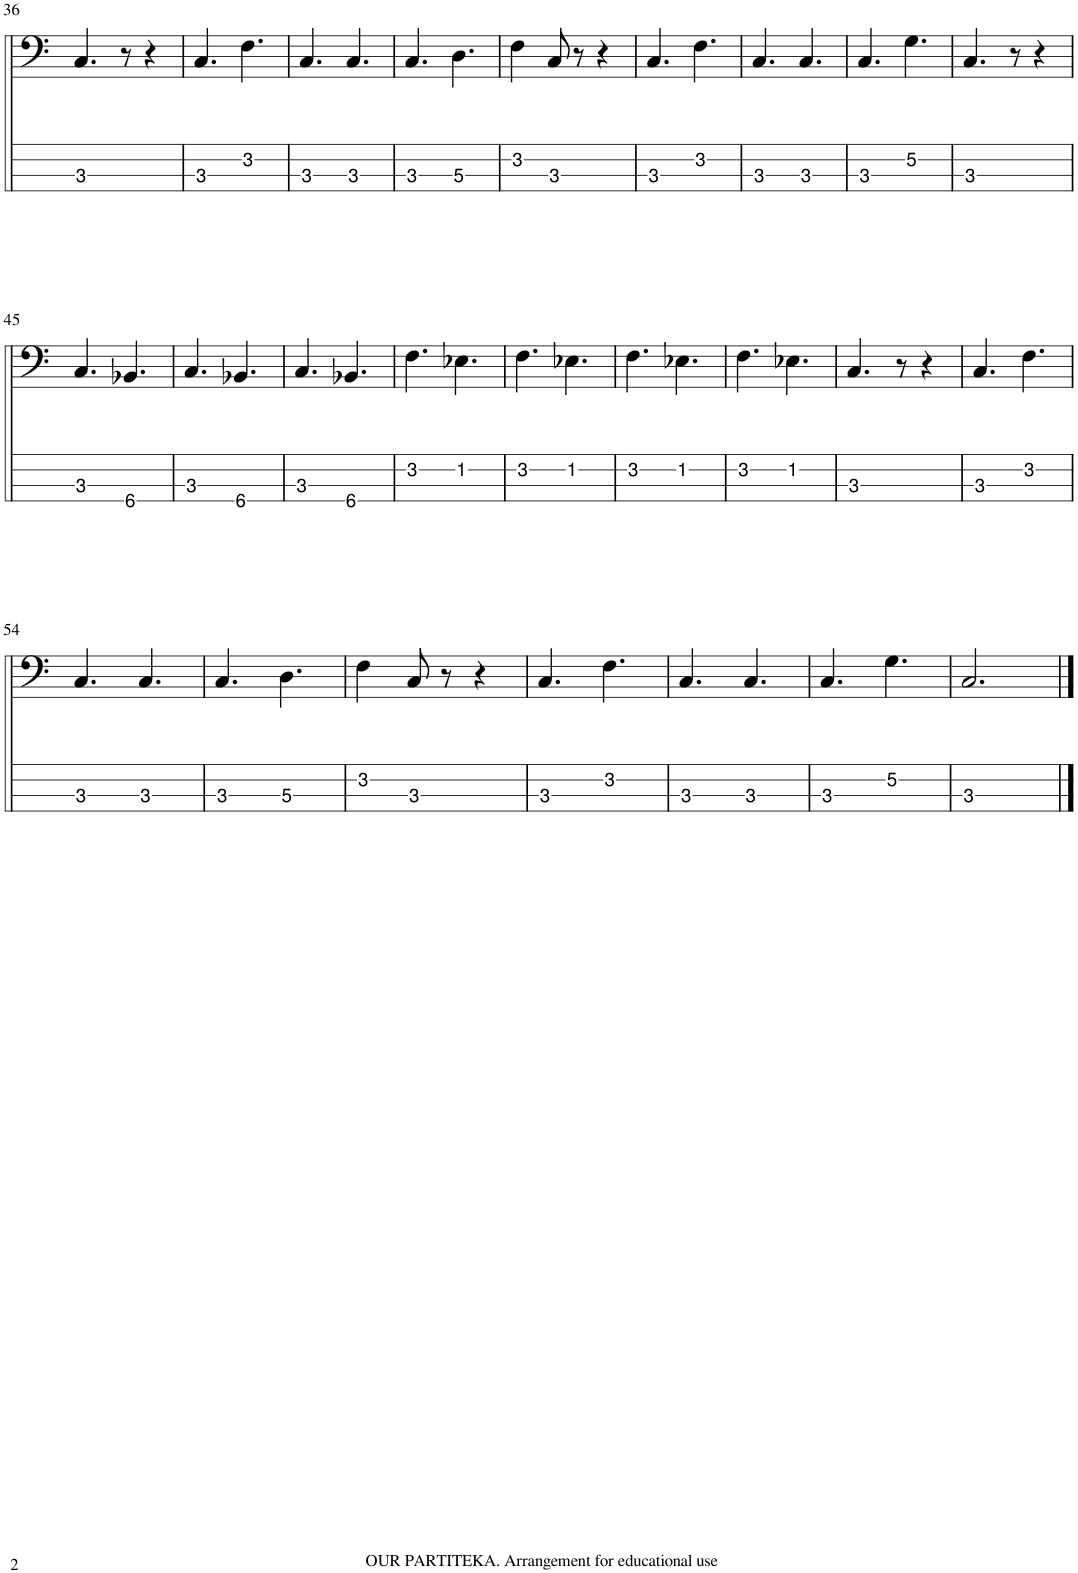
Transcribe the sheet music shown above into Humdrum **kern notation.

**kern	**kern
*part1	*part1
*staff2	*staff1
*I"Bass Guitar	*
*I'B.G.	*
*	*clefF4
*Trd7c12	*Trd7c12
*k[]	*k[]
*M6/8	*M6/8
=35	=35
4.F	4.F\
4.E-X	4.E-X\
!!LO:PB:g=z
=36	=36
4.C	4.C/
8r	8r
4r	4r
=37	=37
4.C	4.C/
4.F	4.F\
=38	=38
4.C	4.C/
4.C	4.C/
=39	=39
4.C	4.C/
4.D	4.D\
=40	=40
4F	4F\
8C	8C/
8r	8r
4r	4r
=41	=41
4.C	4.C/
4.F	4.F\
=42	=42
4.C	4.C/
4.C	4.C/
=43	=43
4.C	4.C/
4.G	4.G\
=44	=44
4.C	4.C/
8r	8r
4r	4r
!!LO:LB:g=z
=45	=45
4.C	4.C/
4.BB-	4.BB-X/
=46	=46
4.C	4.C/
4.BB-X	4.BB-X/
=47	=47
4.C	4.C/
4.BB-X	4.BB-X/
=48	=48
4.F	4.F\
4.E-	4.E-X\
=49	=49
4.F	4.F\
4.E-X	4.E-X\
=50	=50
4.F	4.F\
4.E-X	4.E-X\
=51	=51
4.F	4.F\
4.E-X	4.E-X\
=52	=52
4.C	4.C/
8r	8r
4r	4r
=53	=53
4.C	4.C/
4.F	4.F\
!!LO:LB:g=z
=54	=54
4.C	4.C/
4.C	4.C/
=55	=55
4.C	4.C/
4.D	4.D\
=56	=56
4F	4F\
8C	8C/
8r	8r
4r	4r
=57	=57
4.C	4.C/
4.F	4.F\
=58	=58
4.C	4.C/
4.C	4.C/
=59	=59
4.C	4.C/
4.G	4.G\
=	=
*-	*-
